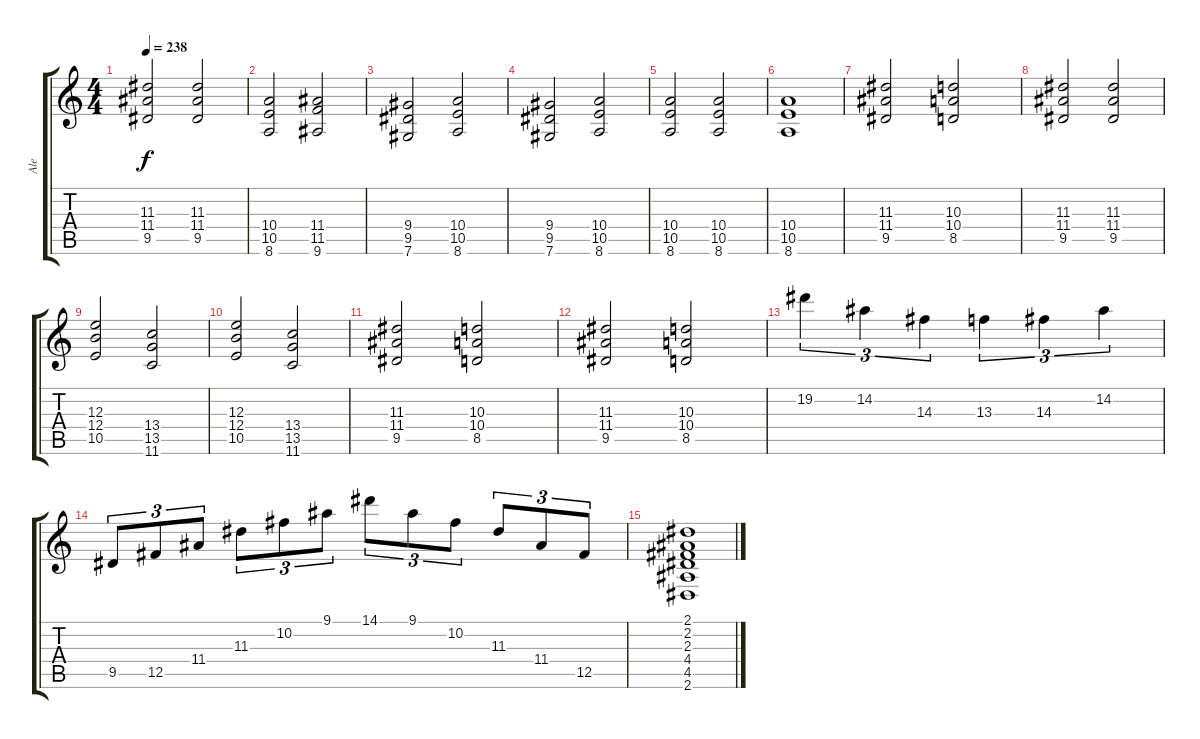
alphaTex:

\track ("Ale" "Ale") {instrument distortionguitar}
\staff {score tabs}
\tuning (Db4 Ab3 E3 B2 Gb2 Db2) {hide}
\ts (4 4)
\tempo 238
\clef g2
\ks c
(11.3 11.4 9.5).2{dy f} (11.3 11.4 9.5).2 |
(10.4 10.5 8.6).2 (11.4 11.5 9.6).2 |
(9.4 9.5 7.6).2 (10.4 10.5 8.6).2 |
(9.4 9.5 7.6).2 (10.4 10.5 8.6).2 |
(10.4 10.5 8.6).2 (10.4 10.5 8.6).2 |
(10.4 10.5 8.6).1 |
(11.3 11.4 9.5).2 (10.3 10.4 8.5).2 |
(11.3 11.4 9.5).2 (11.3 11.4 9.5).2 |
(12.3 12.4 10.5).2 (13.4 13.5 11.6).2 |
(12.3 12.4 10.5).2 (13.4 13.5 11.6).2 |
(11.3 11.4 9.5).2 (10.3 10.4 8.5).2 |
(11.3 11.4 9.5).2 (10.3 10.4 8.5).2 |
19.2.4{tu (3 2)} 14.2.4{tu (3 2)} 14.3.4{tu (3 2)} 13.3.4{tu (3 2)} 14.3.4{tu (3 2)} 14.2.4{tu (3 2)} |
9.5.8{tu (3 2)} 12.5.8{tu (3 2)} 11.4.8{tu (3 2)} 11.3.8{tu (3 2)} 10.2.8{tu (3 2)} 9.1.8{tu (3 2)} 14.1.8{tu (3 2)} 9.1.8{tu (3 2)} 10.2.8{tu (3 2)} 11.3.8{tu (3 2)} 11.4.8{tu (3 2)} 12.5.8{tu (3 2)} |
(2.1 2.2 2.3 4.4 4.5 2.6).1
